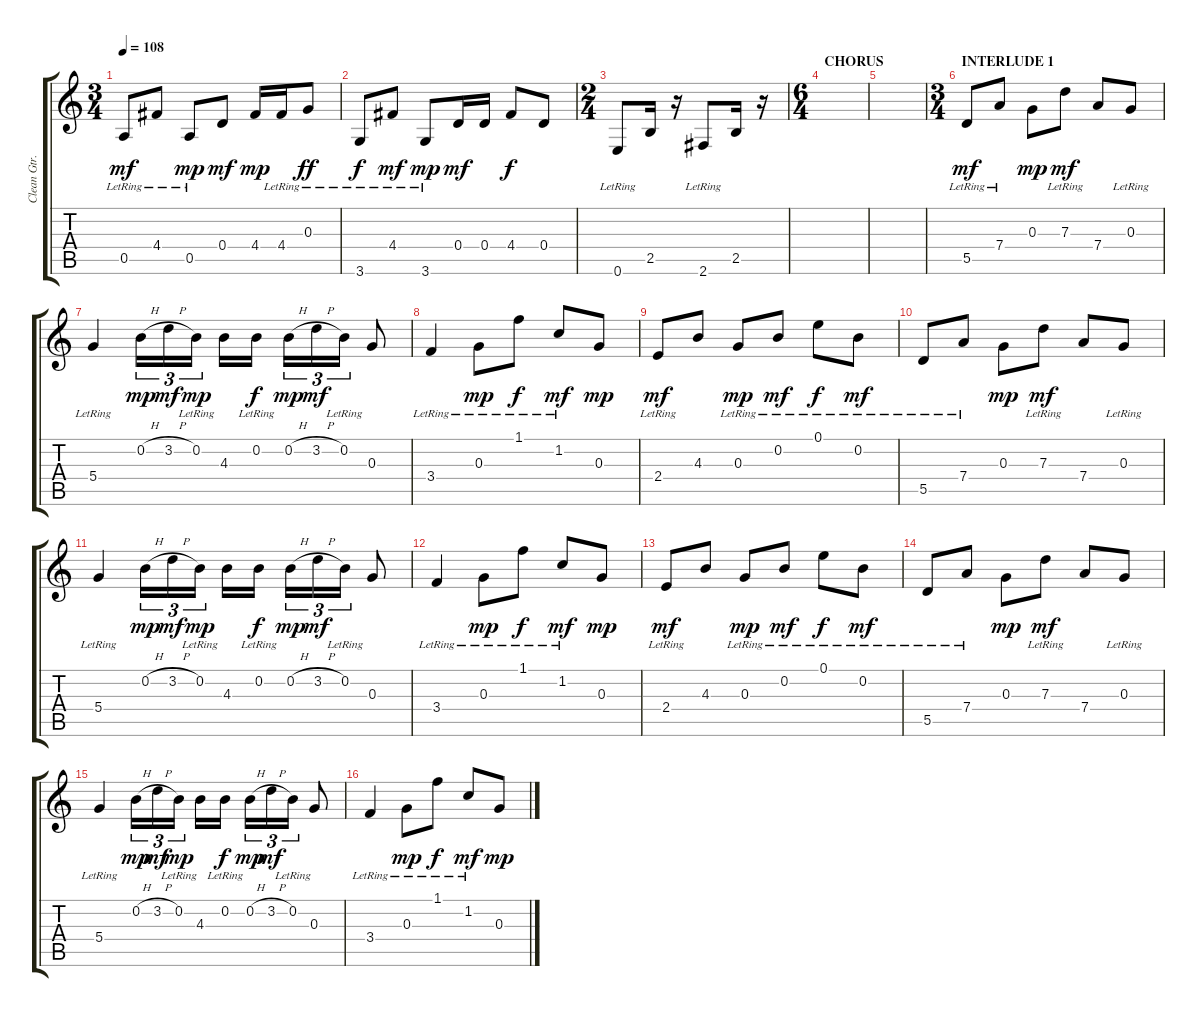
\track ("Clean Gtr.1" "Clean Gtr.") {instrument electricguitarclean}
\staff {score tabs}
\tuning (E4 B3 G3 D3 A2 E2) {hide}
\ts (3 4)
\tempo 108
\clef g2
\ks c
0.5{lr}.8{dy mf} 4.4{lr}.8 0.5{lr}.8{dy mp} 0.4.8{dy mf} 4.4.16{dy mp} 4.4{lr}.16 0.3{lr}.8{dy ff} |
3.6{lr}.8{dy f} 4.4{lr}.8{dy mf} 3.6{lr}.8{dy mp} 0.4.16{dy mf} 0.4.16 4.4.8{dy f} 0.4.8 |
\ts (2 4)
0.6{lr}.8 2.5.16 r.16 2.6{lr}.8 2.5.16 r.16 |
\ts (6 4)
\section ("" "CHORUS")
|
|
\ts (3 4)
\section ("" "INTERLUDE 1")
5.5{lr}.8{dy mf} 7.4{lr}.8 0.3.8{dy mp} 7.3{lr}.8{dy mf} 7.4.8 0.3{lr}.8 |
5.4{lr}.4 0.2{h}.16{tu (3 2) dy mp} 3.2{h}.16{tu (3 2) dy mf} 0.2{lr}.16{tu (3 2) dy mp} 4.3.16 0.2{lr}.16{dy f} 0.2{h}.16{tu (3 2) dy mp} 3.2{h}.16{tu (3 2) dy mf} 0.2{lr}.16{tu (3 2)} 0.3.8 |
3.4{lr}.4 0.3{lr}.8{dy mp} 1.1{lr}.8{dy f} 1.2{lr}.8{dy mf} 0.3.8{dy mp} |
2.4{lr}.8{dy mf} 4.3.8 0.3{lr}.8{dy mp} 0.2{lr}.8{dy mf} 0.1{lr}.8{dy f} 0.2{lr}.8{dy mf} |
5.5{lr}.8 7.4{lr}.8 0.3.8{dy mp} 7.3{lr}.8{dy mf} 7.4.8 0.3{lr}.8 |
5.4{lr}.4 0.2{h}.16{tu (3 2) dy mp} 3.2{h}.16{tu (3 2) dy mf} 0.2{lr}.16{tu (3 2) dy mp} 4.3.16 0.2{lr}.16{dy f} 0.2{h}.16{tu (3 2) dy mp} 3.2{h}.16{tu (3 2) dy mf} 0.2{lr}.16{tu (3 2)} 0.3.8 |
3.4{lr}.4 0.3{lr}.8{dy mp} 1.1{lr}.8{dy f} 1.2{lr}.8{dy mf} 0.3.8{dy mp} |
2.4{lr}.8{dy mf} 4.3.8 0.3{lr}.8{dy mp} 0.2{lr}.8{dy mf} 0.1{lr}.8{dy f} 0.2{lr}.8{dy mf} |
5.5{lr}.8 7.4{lr}.8 0.3.8{dy mp} 7.3{lr}.8{dy mf} 7.4.8 0.3{lr}.8 |
5.4{lr}.4 0.2{h}.16{tu (3 2) dy mp} 3.2{h}.16{tu (3 2) dy mf} 0.2{lr}.16{tu (3 2) dy mp} 4.3.16 0.2{lr}.16{dy f} 0.2{h}.16{tu (3 2) dy mp} 3.2{h}.16{tu (3 2) dy mf} 0.2{lr}.16{tu (3 2)} 0.3.8 |
3.4{lr}.4 0.3{lr}.8{dy mp} 1.1{lr}.8{dy f} 1.2{lr}.8{dy mf} 0.3.8{dy mp}
